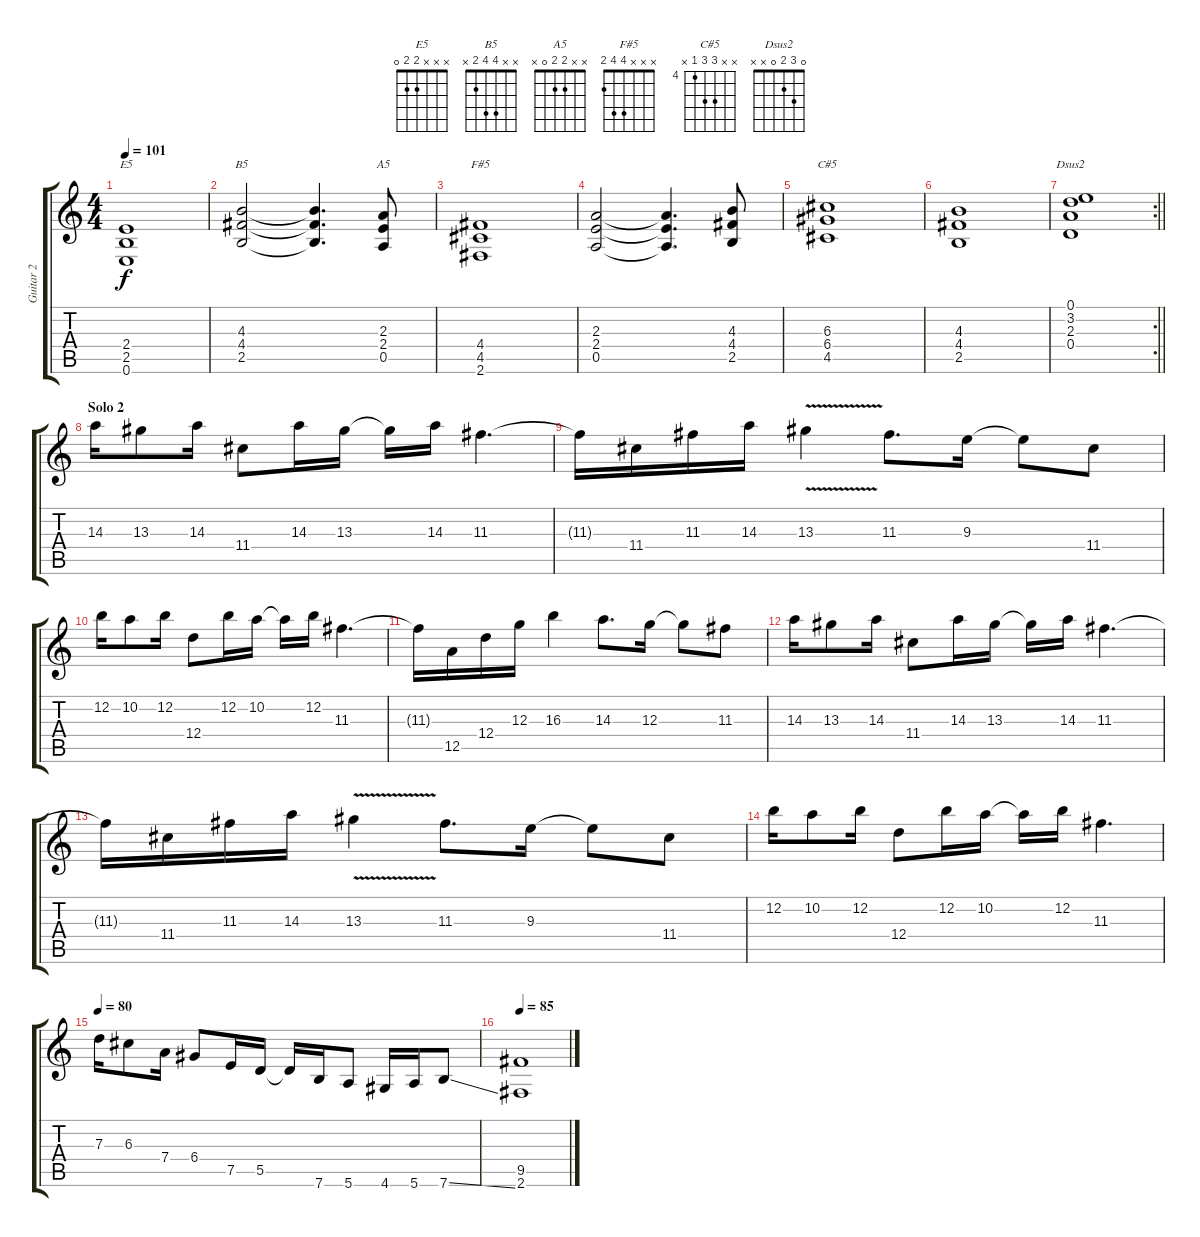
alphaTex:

\track ("Guitar 2" "Guitar 2") {instrument distortionguitar}
\staff {score tabs}
\tuning (E4 B3 G3 D3 A2 E2) {hide}
\chord ("E5" x x x 2 2 0)
\chord ("B5" x x 4 4 2 x)
\chord ("A5" x x 2 2 0 x)
\chord ("F#5" x x x 4 4 2)
\chord ("C#5" x x 6 6 4 x) {firstfret 4}
\chord ("Dsus2" 0 3 2 0 x x)
\ts (4 4)
\tempo 101
\clef g2
\ks c
(2.4 2.5 0.6).1{ch "E5" dy f} |
(4.3 4.4 2.5).2{ch "B5"} (4.3{t} 4.4{t} 2.5{t}).4{d} (2.3 2.4 0.5).8{ch "A5"} |
(4.4 4.5 2.6).1{ch "F#5"} |
(2.3 2.4 0.5).2 (2.3{t} 2.4{t} 0.5{t}).4{d} (4.3 4.4 2.5).8 |
(6.3 6.4 4.5).1{ch "C#5"} |
(4.3 4.4 2.5).1 |
\rc 2
\barLineRight lightlight
(0.1 3.2 2.3 0.4).1{ch "Dsus2"} |
\section ("" "Solo 2")
14.3.16{volume 16} 13.3.8 14.3.16 11.4.8 14.3.16 13.3.16 13.3{t}.16 14.3.16 11.3.4{d} |
11.3{t}.16 11.4.16 11.3.16 14.3.16 13.3{v}.4 11.3.8{d} 9.3.16 9.3{t}.8 11.4.8 |
12.2.16 10.2.8 12.2.16 12.4.8 12.2.16 10.2.16 10.2{t}.16 12.2.16 11.3.4{d} |
11.3{t}.16 12.5.16 12.4.16 12.3.16 16.3.4 14.3.8{d} 12.3.16 12.3{t}.8 11.3.8 |
14.3.16 13.3.8 14.3.16 11.4.8 14.3.16 13.3.16 13.3{t}.16 14.3.16 11.3.4{d} |
11.3{t}.16 11.4.16 11.3.16 14.3.16 13.3{v}.4 11.3.8{d} 9.3.16 9.3{t}.8 11.4.8 |
12.2.16 10.2.8 12.2.16 12.4.8 12.2.16 10.2.16 10.2{t}.16 12.2.16 11.3.4{d} |
\tempo 80
7.3.16 6.3.8 7.4.16 6.4.8 7.5.16 5.5.16 5.5{t}.16 7.6.16 5.6.8 4.6.16 5.6.16 7.6{ss}.8 |
\tempo 85
(9.5 2.6).1{volume 8}
